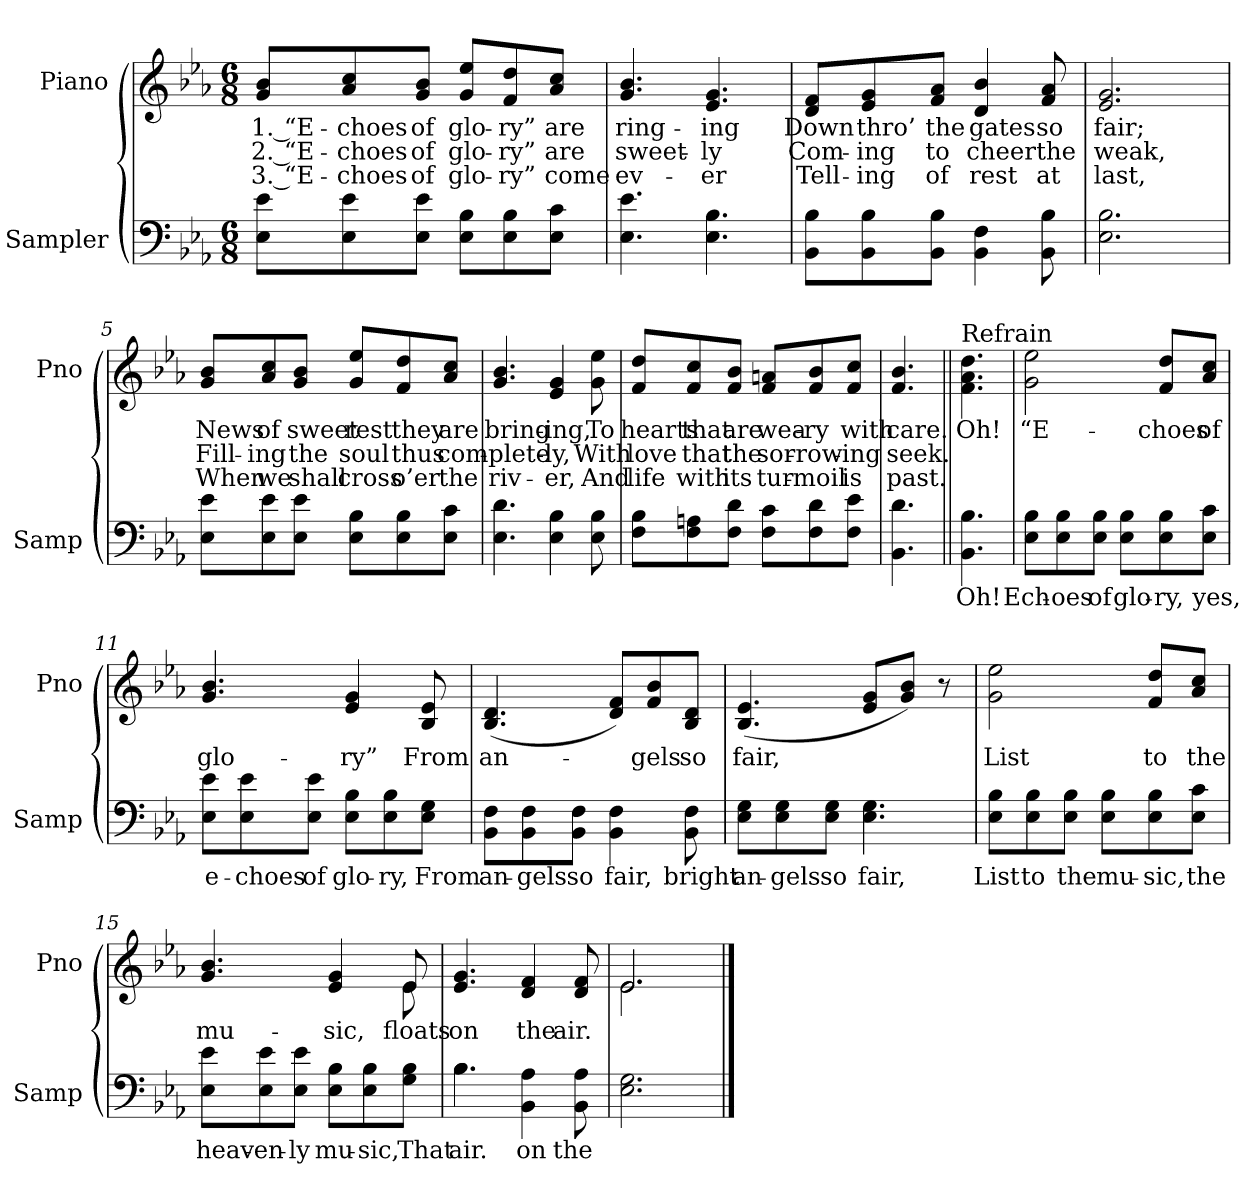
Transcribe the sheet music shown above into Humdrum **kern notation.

**kern	**text	**kern	**text	**text	**text
*part2	*part2	*part1	*part1	*part1	*part1
*staff2	*staff2	*staff1	*staff1	*staff1	*staff1
*I"Sampler	*	*I"Piano	*	*	*
*I'Samp	*	*I'Pno	*	*	*
*clefF4	*	*clefG2	*	*	*
*k[b-e-a-]	*	*k[b-e-a-]	*	*	*
*E-:	*	*E-:	*	*	*
*M6/8	*	*M6/8	*	*	*
=1	=1	=1	=1	=1	=1
8E-\ 8e-\L	.	8g/ 8b-/L	1. “E-	2. “E-	3. “E-
8E-\ 8e-\	.	8a-/ 8cc/	-choes	-choes	-choes
8E-\ 8e-\J	.	8g/ 8b-/J	of	of	of
8E-\ 8B-\L	.	8g/ 8ee-/L	glo-	glo-	glo-
8E-\ 8B-\	.	8f/ 8dd/	-ry”	-ry”	-ry”
8E-\ 8c\J	.	8a-/ 8cc/J	are	are	come
=2	=2	=2	=2	=2	=2
4.E- 4.e-	.	4.g 4.b-	ring-	sweet-	ev-
4.E- 4.B-	.	4.e- 4.g	-ing	-ly	-er
=3	=3	=3	=3	=3	=3
8BB-\ 8B-\L	.	8d/ 8f/L	Down	Com-	Tell-
8BB-\ 8B-\	.	8e-/ 8g/	thro’	-ing	-ing
8BB-\ 8B-\J	.	8f/ 8a-/J	the	to	of
4BB- 4F	.	4d 4b-	gates	cheer	rest
8BB- 8B-	.	8f 8a-	so	the	at
=4	=4	=4	=4	=4	=4
2.E- 2.B-	.	2.e- 2.g	fair;	weak,	last,
=5	=5	=5	=5	=5	=5
8E-\ 8e-\L	.	8g/ 8b-/L	News	Fill-	When
8E-\ 8e-\	.	8a-/ 8cc/	of	-ing	we
8E-\ 8e-\J	.	8g/ 8b-/J	sweet	the	shall
8E-\ 8B-\L	.	8g/ 8ee-/L	rest	soul	cross
8E-\ 8B-\	.	8f/ 8dd/	they	thus	o’er
8E-\ 8c\J	.	8a-/ 8cc/J	are	com-	the
=6	=6	=6	=6	=6	=6
4.E- 4.d	.	4.g 4.b-	bring-	-plete-	riv-
4E- 4B-	.	4e- 4g	-ing,	-ly,	-er,
8E- 8B-	.	8g 8ee-	To	With	And
=7	=7	=7	=7	=7	=7
8F\ 8B-\L	.	8f/ 8dd/L	hearts	love	life
8F\ 8An\	.	8f/ 8cc/	that	that	with
8F\ 8d\J	.	8f/ 8b-/J	are	the	its
8F\ 8c\L	.	8f/ 8an/L	wea-	sor-	tur-
8F\ 8d\	.	8f/ 8b-/	-ry	-row-	-moil
8F\ 8e-\J	.	8f/ 8cc/J	with	-ing	is
=8	=8	=8	=8	=8	=8
4.BB- 4.d	.	4.f 4.b-	care.	seek.	past.
=9||	=9||	=9||	=9||	=9||	=9||
!	!	!LO:TX:t=Refrain	!	!	!
4.BB- 4.B-	Oh!	4.f\ 4.a-\ 4.dd\	Oh!	.	.
=10	=10	=10	=10	=10	=10
8E-\ 8B-\L	Ech-	2g 2ee-	“E-	.	.
8E-\ 8B-\	-oes	.	.	.	.
8E-\ 8B-\J	of	.	.	.	.
8E-\ 8B-\L	glo-	.	.	.	.
8E-\ 8B-\	-ry,	8f/ 8dd/L	-choes	.	.
8E-\ 8c\J	yes,	8a-/ 8cc/J	of	.	.
=11	=11	=11	=11	=11	=11
8E-\ 8e-\L	e-	4.g 4.b-	glo-	.	.
8E-\ 8e-\	-choes	.	.	.	.
8E-\ 8e-\J	of	.	.	.	.
8E-\ 8B-\L	glo-	4e- 4g	-ry”	.	.
8E-\ 8B-\	-ry,	.	.	.	.
8E-\ 8G\J	From	8B- 8e-	From	.	.
=12	=12	=12	=12	=12	=12
8BB-\ 8F\L	an-	(4.B- 4.d	an-	.	.
8BB-\ 8F\	-gels	.	.	.	.
8BB-\ 8F\J	so	.	.	.	.
4BB- 4F	fair,	8d/ 8f/L)	.	.	.
.	.	8f/ 8b-/	-gels	.	.
8BB- 8F	bright	8B-/ 8d/J	so	.	.
=13	=13	=13	=13	=13	=13
8E-\ 8G\L	an-	(4.B- 4.e-	fair,	.	.
8E-\ 8G\	-gels	.	.	.	.
8E-\ 8G\J	so	.	.	.	.
4.E- 4.G	fair,	8e-/ 8g/L	.	.	.
.	.	8g/ 8b-/J)	.	.	.
.	.	8r	.	.	.
=14	=14	=14	=14	=14	=14
8E-\ 8B-\L	List	2g 2ee-	List	.	.
8E-\ 8B-\	to	.	.	.	.
8E-\ 8B-\J	the	.	.	.	.
8E-\ 8B-\L	mu-	.	.	.	.
8E-\ 8B-\	-sic,	8f/ 8dd/L	to	.	.
8E-\ 8c\J	the	8a-/ 8cc/J	the	.	.
=15	=15	=15	=15	=15	=15
*	*	*^	*	*	*
8E-\ 8e-\L	heav-	4.g 4.b-	8ryy	mu-	.	.
*	*	*v	*v	*	*	*
8E-\ 8e-\	-en-	.	.	.	.
8E-\ 8e-\J	-ly	.	.	.	.
8E-\ 8B-\L	mu-	4e- 4g	-sic,	.	.
8E-\ 8B-\	-sic,	.	.	.	.
*	*	*^	*	*	*
8G\ 8B-\J	That	8e-/	8e-	floats	.	.
*	*	*v	*v	*	*	*
=16	=16	=16	=16	=16	=16
*^	*	*	*	*	*
4.B-\	4.B-	air.	4.e- 4.g	on	.	.
4BB- 4A-	4.ryy	on	4d 4f	the	.	.
8BB- 8A-	.	the	8d 8f	air.	.	.
*v	*v	*	*	*	*	*
=17	=17	=17	=17	=17	=17
*	*	*^	*	*	*
2.E- 2.G	.	2.e-/	2.e-	.	.	.
*	*	*v	*v	*	*	*
==	==	==	==	==	==
*-	*-	*-	*-	*-	*-
